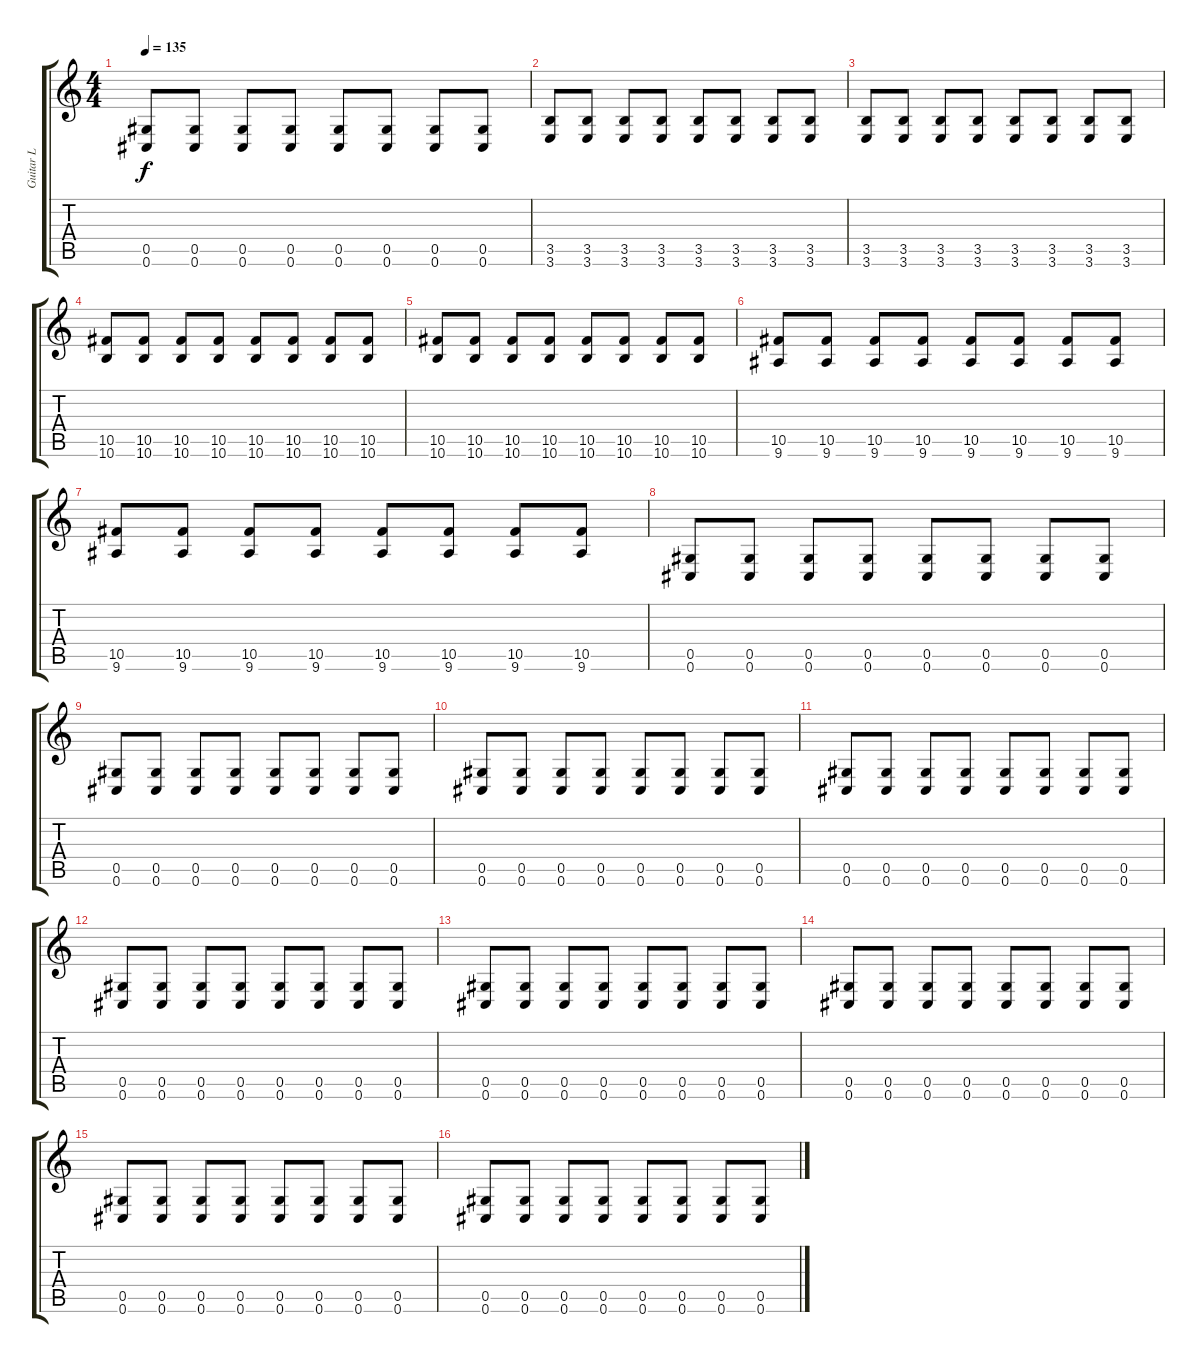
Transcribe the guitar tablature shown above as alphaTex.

\track ("Guitar L" "Guitar L") {instrument distortionguitar}
\staff {score tabs}
\tuning (Eb4 Bb3 Gb3 Db3 Ab2 Db2) {hide}
\ts (4 4)
\tempo 135
\clef g2
\ks c
(0.5 0.6).8{dy f} (0.5 0.6).8 (0.5 0.6).8 (0.5 0.6).8 (0.5 0.6).8 (0.5 0.6).8 (0.5 0.6).8 (0.5 0.6).8 |
(3.5 3.6).8 (3.5 3.6).8 (3.5 3.6).8 (3.5 3.6).8 (3.5 3.6).8 (3.5 3.6).8 (3.5 3.6).8 (3.5 3.6).8 |
(3.5 3.6).8 (3.5 3.6).8 (3.5 3.6).8 (3.5 3.6).8 (3.5 3.6).8 (3.5 3.6).8 (3.5 3.6).8 (3.5 3.6).8 |
(10.5 10.6).8 (10.5 10.6).8 (10.5 10.6).8 (10.5 10.6).8 (10.5 10.6).8 (10.5 10.6).8 (10.5 10.6).8 (10.5 10.6).8 |
(10.5 10.6).8 (10.5 10.6).8 (10.5 10.6).8 (10.5 10.6).8 (10.5 10.6).8 (10.5 10.6).8 (10.5 10.6).8 (10.5 10.6).8 |
(10.5 9.6).8 (10.5 9.6).8 (10.5 9.6).8 (10.5 9.6).8 (10.5 9.6).8 (10.5 9.6).8 (10.5 9.6).8 (10.5 9.6).8 |
(10.5 9.6).8 (10.5 9.6).8 (10.5 9.6).8 (10.5 9.6).8 (10.5 9.6).8 (10.5 9.6).8 (10.5 9.6).8 (10.5 9.6).8 |
(0.5 0.6).8 (0.5 0.6).8 (0.5 0.6).8 (0.5 0.6).8 (0.5 0.6).8 (0.5 0.6).8 (0.5 0.6).8 (0.5 0.6).8 |
(0.5 0.6).8 (0.5 0.6).8 (0.5 0.6).8 (0.5 0.6).8 (0.5 0.6).8 (0.5 0.6).8 (0.5 0.6).8 (0.5 0.6).8 |
(0.5 0.6).8 (0.5 0.6).8 (0.5 0.6).8 (0.5 0.6).8 (0.5 0.6).8 (0.5 0.6).8 (0.5 0.6).8 (0.5 0.6).8 |
(0.5 0.6).8 (0.5 0.6).8 (0.5 0.6).8 (0.5 0.6).8 (0.5 0.6).8 (0.5 0.6).8 (0.5 0.6).8 (0.5 0.6).8 |
(0.5 0.6).8 (0.5 0.6).8 (0.5 0.6).8 (0.5 0.6).8 (0.5 0.6).8 (0.5 0.6).8 (0.5 0.6).8 (0.5 0.6).8 |
(0.5 0.6).8 (0.5 0.6).8 (0.5 0.6).8 (0.5 0.6).8 (0.5 0.6).8 (0.5 0.6).8 (0.5 0.6).8 (0.5 0.6).8 |
(0.5 0.6).8 (0.5 0.6).8 (0.5 0.6).8 (0.5 0.6).8 (0.5 0.6).8 (0.5 0.6).8 (0.5 0.6).8 (0.5 0.6).8 |
(0.5 0.6).8 (0.5 0.6).8 (0.5 0.6).8 (0.5 0.6).8 (0.5 0.6).8 (0.5 0.6).8 (0.5 0.6).8 (0.5 0.6).8 |
(0.5 0.6).8 (0.5 0.6).8 (0.5 0.6).8 (0.5 0.6).8 (0.5 0.6).8 (0.5 0.6).8 (0.5 0.6).8 (0.5 0.6).8
